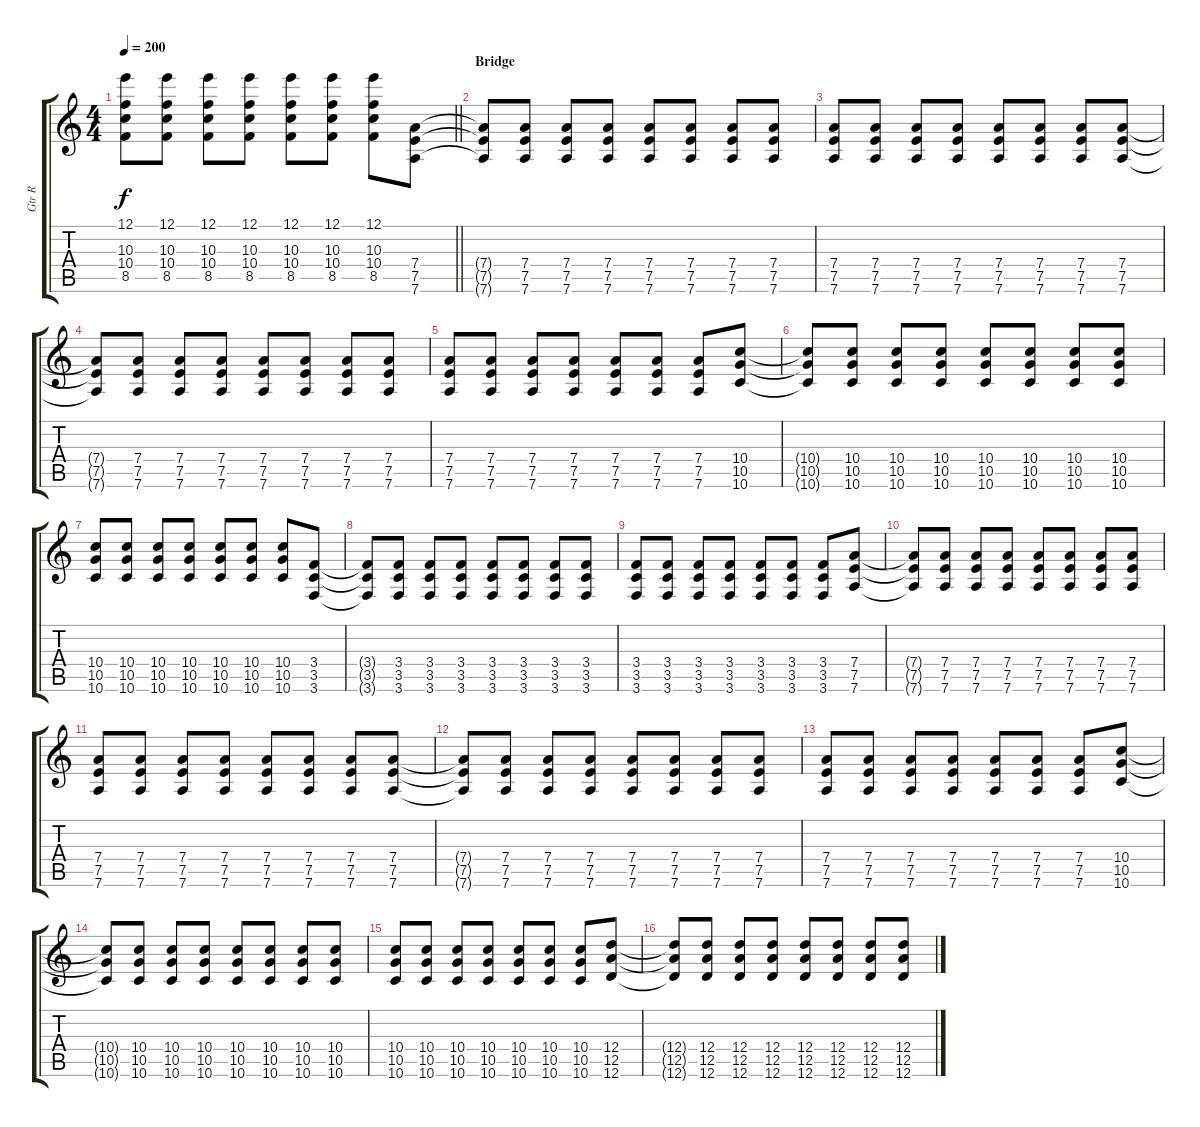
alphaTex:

\track ("Gtr R" "Gtr R") {instrument overdrivenguitar}
\staff {score tabs}
\tuning (E4 B3 G3 D3 A2 D2) {hide}
\ts (4 4)
\tempo 200
\clef g2
\barLineRight lightlight
\ks c
(12.1{t} 10.3{t} 10.4{t} 8.5{t}).8{dy f} (12.1 10.3 10.4 8.5).8 (12.1 10.3 10.4 8.5).8 (12.1 10.3 10.4 8.5).8 (12.1 10.3 10.4 8.5).8 (12.1 10.3 10.4 8.5).8 (12.1 10.3 10.4 8.5).8 (7.4 7.5 7.6).8 |
\section ("" "Bridge")
(7.4{t} 7.5{t} 7.6{t}).8 (7.4 7.5 7.6).8 (7.4 7.5 7.6).8 (7.4 7.5 7.6).8 (7.4 7.5 7.6).8 (7.4 7.5 7.6).8 (7.4 7.5 7.6).8 (7.4 7.5 7.6).8 |
(7.4 7.5 7.6).8 (7.4 7.5 7.6).8 (7.4 7.5 7.6).8 (7.4 7.5 7.6).8 (7.4 7.5 7.6).8 (7.4 7.5 7.6).8 (7.4 7.5 7.6).8 (7.4 7.5 7.6).8 |
(7.4{t} 7.5{t} 7.6{t}).8 (7.4 7.5 7.6).8 (7.4 7.5 7.6).8 (7.4 7.5 7.6).8 (7.4 7.5 7.6).8 (7.4 7.5 7.6).8 (7.4 7.5 7.6).8 (7.4 7.5 7.6).8 |
(7.4 7.5 7.6).8 (7.4 7.5 7.6).8 (7.4 7.5 7.6).8 (7.4 7.5 7.6).8 (7.4 7.5 7.6).8 (7.4 7.5 7.6).8 (7.4 7.5 7.6).8 (10.4 10.5 10.6).8 |
(10.4{t} 10.5{t} 10.6{t}).8 (10.4 10.5 10.6).8 (10.4 10.5 10.6).8 (10.4 10.5 10.6).8 (10.4 10.5 10.6).8 (10.4 10.5 10.6).8 (10.4 10.5 10.6).8 (10.4 10.5 10.6).8 |
(10.4 10.5 10.6).8 (10.4 10.5 10.6).8 (10.4 10.5 10.6).8 (10.4 10.5 10.6).8 (10.4 10.5 10.6).8 (10.4 10.5 10.6).8 (10.4 10.5 10.6).8 (3.4 3.5 3.6).8 |
(3.4{t} 3.5{t} 3.6{t}).8 (3.4 3.5 3.6).8 (3.4 3.5 3.6).8 (3.4 3.5 3.6).8 (3.4 3.5 3.6).8 (3.4 3.5 3.6).8 (3.4 3.5 3.6).8 (3.4 3.5 3.6).8 |
(3.4 3.5 3.6).8 (3.4 3.5 3.6).8 (3.4 3.5 3.6).8 (3.4 3.5 3.6).8 (3.4 3.5 3.6).8 (3.4 3.5 3.6).8 (3.4 3.5 3.6).8 (7.4 7.5 7.6).8 |
(7.4{t} 7.5{t} 7.6{t}).8 (7.4 7.5 7.6).8 (7.4 7.5 7.6).8 (7.4 7.5 7.6).8 (7.4 7.5 7.6).8 (7.4 7.5 7.6).8 (7.4 7.5 7.6).8 (7.4 7.5 7.6).8 |
(7.4 7.5 7.6).8 (7.4 7.5 7.6).8 (7.4 7.5 7.6).8 (7.4 7.5 7.6).8 (7.4 7.5 7.6).8 (7.4 7.5 7.6).8 (7.4 7.5 7.6).8 (7.4 7.5 7.6).8 |
(7.4{t} 7.5{t} 7.6{t}).8 (7.4 7.5 7.6).8 (7.4 7.5 7.6).8 (7.4 7.5 7.6).8 (7.4 7.5 7.6).8 (7.4 7.5 7.6).8 (7.4 7.5 7.6).8 (7.4 7.5 7.6).8 |
(7.4 7.5 7.6).8 (7.4 7.5 7.6).8 (7.4 7.5 7.6).8 (7.4 7.5 7.6).8 (7.4 7.5 7.6).8 (7.4 7.5 7.6).8 (7.4 7.5 7.6).8 (10.4 10.5 10.6).8 |
(10.4{t} 10.5{t} 10.6{t}).8 (10.4 10.5 10.6).8 (10.4 10.5 10.6).8 (10.4 10.5 10.6).8 (10.4 10.5 10.6).8 (10.4 10.5 10.6).8 (10.4 10.5 10.6).8 (10.4 10.5 10.6).8 |
(10.4 10.5 10.6).8 (10.4 10.5 10.6).8 (10.4 10.5 10.6).8 (10.4 10.5 10.6).8 (10.4 10.5 10.6).8 (10.4 10.5 10.6).8 (10.4 10.5 10.6).8 (12.4 12.5 12.6).8 |
(12.4{t} 12.5{t} 12.6{t}).8 (12.4 12.5 12.6).8 (12.4 12.5 12.6).8 (12.4 12.5 12.6).8 (12.4 12.5 12.6).8 (12.4 12.5 12.6).8 (12.4 12.5 12.6).8 (12.4 12.5 12.6).8
